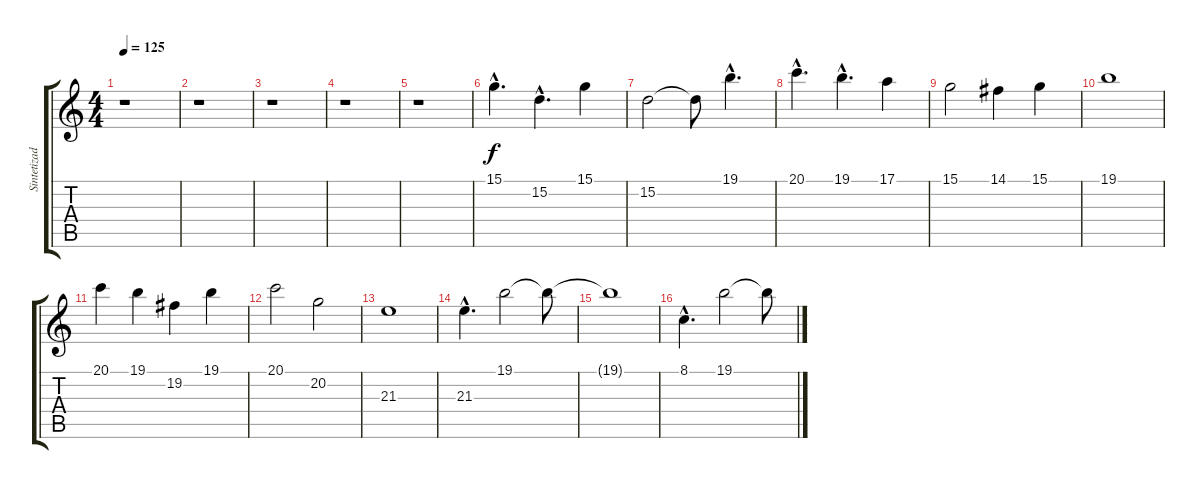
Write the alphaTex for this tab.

\track ("Sintetizador" "Sintetizad") {instrument celesta}
\staff {score tabs}
\tuning (E4 B3 G3 D3 A2 E2) {hide}
\ts (4 4)
\tempo 125
\clef g2
\ks c
r.1{dy f} |
r.1 |
r.1 |
r.1 |
r.1 |
15.1{hac}.4{d} 15.2{hac}.4{d} 15.1.4 |
15.2.2 15.2{t}.8 19.1{hac}.4{d} |
20.1{hac}.4{d} 19.1{hac}.4{d} 17.1.4 |
15.1.2 14.1.4 15.1.4 |
19.1.1 |
20.1.4 19.1.4 19.2.4 19.1.4 |
20.1.2 20.2.2 |
21.3.1 |
21.3{hac}.4{d} 19.1.2 19.1{t}.8 |
19.1{t}.1 |
8.1{hac}.4{d} 19.1.2 19.1{t}.8
